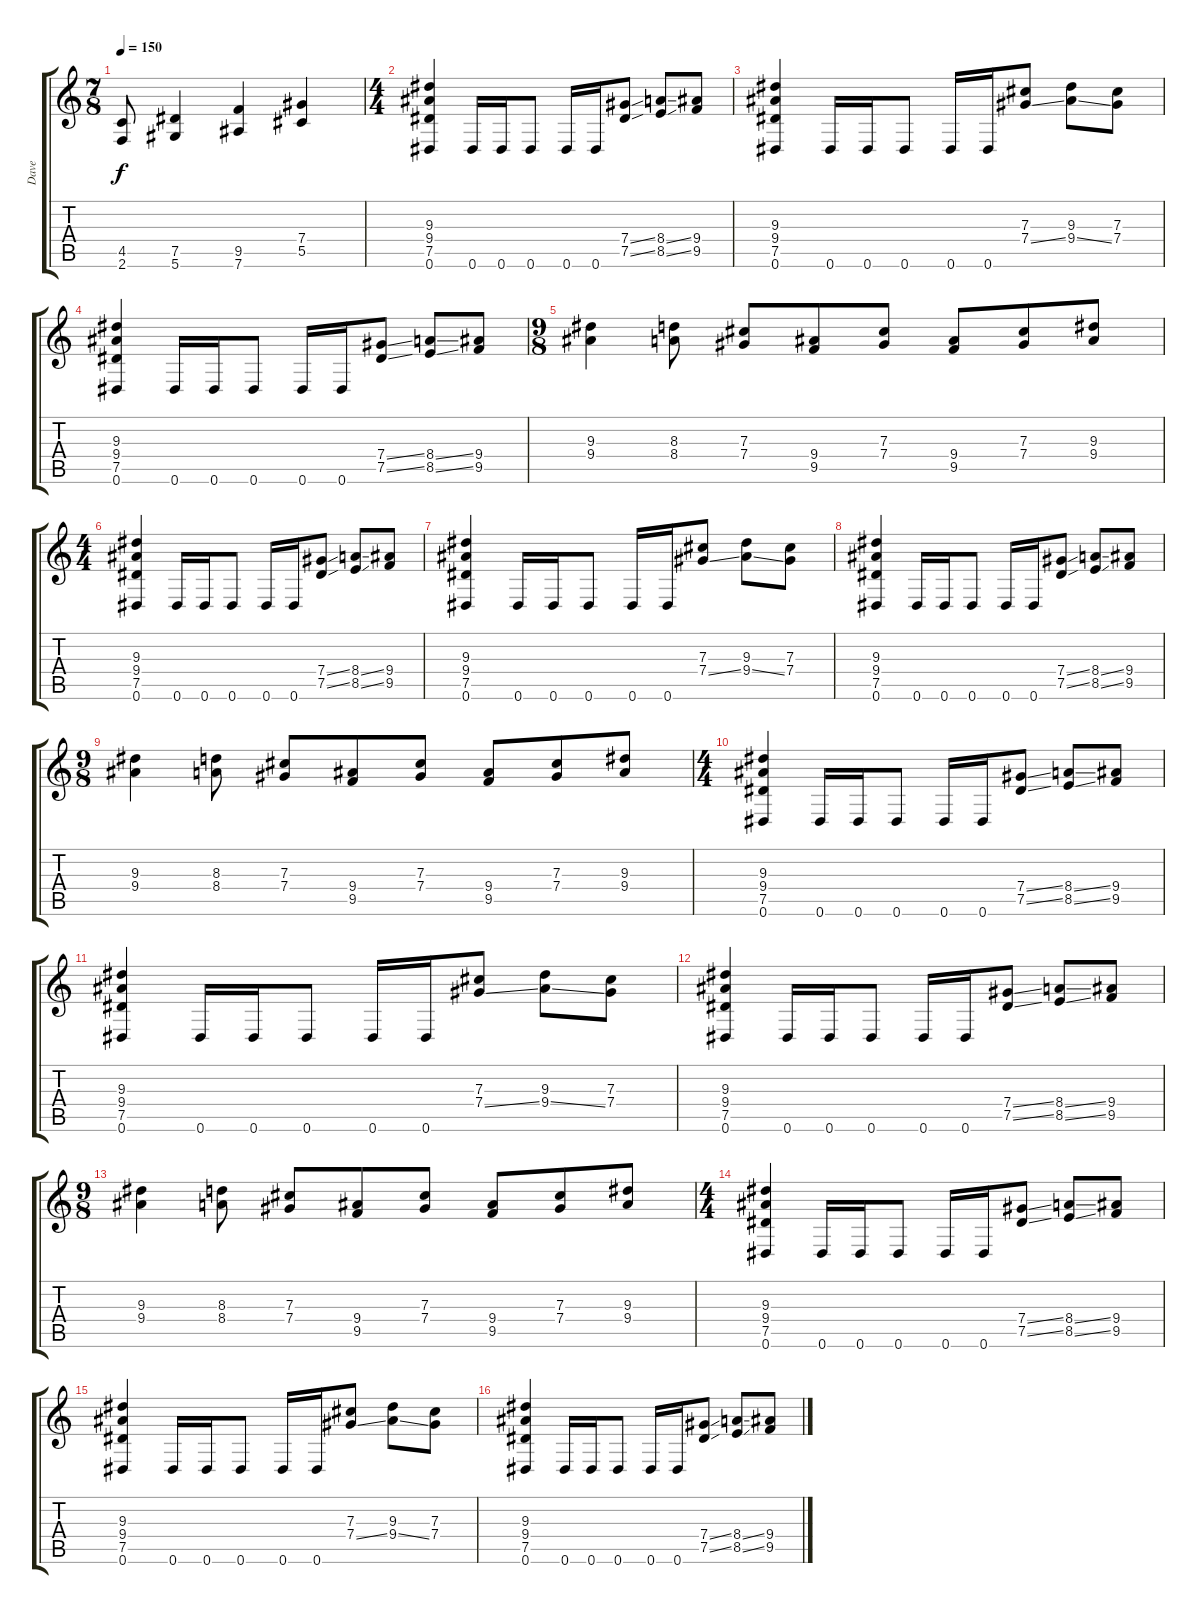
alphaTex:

\track ("Dave" "Dave") {instrument distortionguitar}
\staff {score tabs}
\tuning (Eb4 Bb3 Gb3 Db3 Ab2 Eb2) {hide}
\ts (7 8)
\tempo 150
\clef g2
\ks c
(4.5{t} 2.6{t}).8{dy f} (7.5 5.6).4 (9.5 7.6).4 (7.4 5.5).4 |
\ts (4 4)
(9.3 9.4 7.5 0.6).4 0.6.16 0.6.16 0.6.8 0.6.16 0.6.16 (7.4{ss} 7.5{ss}).8 (8.4{ss} 8.5{ss}).8 (9.4 9.5).8 |
(9.3 9.4 7.5 0.6).4 0.6.16 0.6.16 0.6.8 0.6.16 0.6.16 (7.3 7.4{ss}).8 (9.3 9.4{ss}).8 (7.3 7.4).8 |
(9.3 9.4 7.5 0.6).4 0.6.16 0.6.16 0.6.8 0.6.16 0.6.16 (7.4{ss} 7.5{ss}).8 (8.4{ss} 8.5{ss}).8 (9.4 9.5).8 |
\ts (9 8)
(9.3 9.4).4 (8.3 8.4).8 (7.3 7.4).8 (9.4 9.5).8 (7.3 7.4).8 (9.4 9.5).8 (7.3 7.4).8 (9.3 9.4).8 |
\ts (4 4)
(9.3 9.4 7.5 0.6).4 0.6.16 0.6.16 0.6.8 0.6.16 0.6.16 (7.4{ss} 7.5{ss}).8 (8.4{ss} 8.5{ss}).8 (9.4 9.5).8 |
(9.3 9.4 7.5 0.6).4 0.6.16 0.6.16 0.6.8 0.6.16 0.6.16 (7.3 7.4{ss}).8 (9.3 9.4{ss}).8 (7.3 7.4).8 |
(9.3 9.4 7.5 0.6).4 0.6.16 0.6.16 0.6.8 0.6.16 0.6.16 (7.4{ss} 7.5{ss}).8 (8.4{ss} 8.5{ss}).8 (9.4 9.5).8 |
\ts (9 8)
(9.3 9.4).4 (8.3 8.4).8 (7.3 7.4).8 (9.4 9.5).8 (7.3 7.4).8 (9.4 9.5).8 (7.3 7.4).8 (9.3 9.4).8 |
\ts (4 4)
(9.3 9.4 7.5 0.6).4 0.6.16 0.6.16 0.6.8 0.6.16 0.6.16 (7.4{ss} 7.5{ss}).8 (8.4{ss} 8.5{ss}).8 (9.4 9.5).8 |
(9.3 9.4 7.5 0.6).4 0.6.16 0.6.16 0.6.8 0.6.16 0.6.16 (7.3 7.4{ss}).8 (9.3 9.4{ss}).8 (7.3 7.4).8 |
(9.3 9.4 7.5 0.6).4 0.6.16 0.6.16 0.6.8 0.6.16 0.6.16 (7.4{ss} 7.5{ss}).8 (8.4{ss} 8.5{ss}).8 (9.4 9.5).8 |
\ts (9 8)
(9.3 9.4).4 (8.3 8.4).8 (7.3 7.4).8 (9.4 9.5).8 (7.3 7.4).8 (9.4 9.5).8 (7.3 7.4).8 (9.3 9.4).8 |
\ts (4 4)
(9.3 9.4 7.5 0.6).4 0.6.16 0.6.16 0.6.8 0.6.16 0.6.16 (7.4{ss} 7.5{ss}).8 (8.4{ss} 8.5{ss}).8 (9.4 9.5).8 |
(9.3 9.4 7.5 0.6).4 0.6.16 0.6.16 0.6.8 0.6.16 0.6.16 (7.3 7.4{ss}).8 (9.3 9.4{ss}).8 (7.3 7.4).8 |
(9.3 9.4 7.5 0.6).4 0.6.16 0.6.16 0.6.8 0.6.16 0.6.16 (7.4{ss} 7.5{ss}).8 (8.4{ss} 8.5{ss}).8 (9.4 9.5).8
